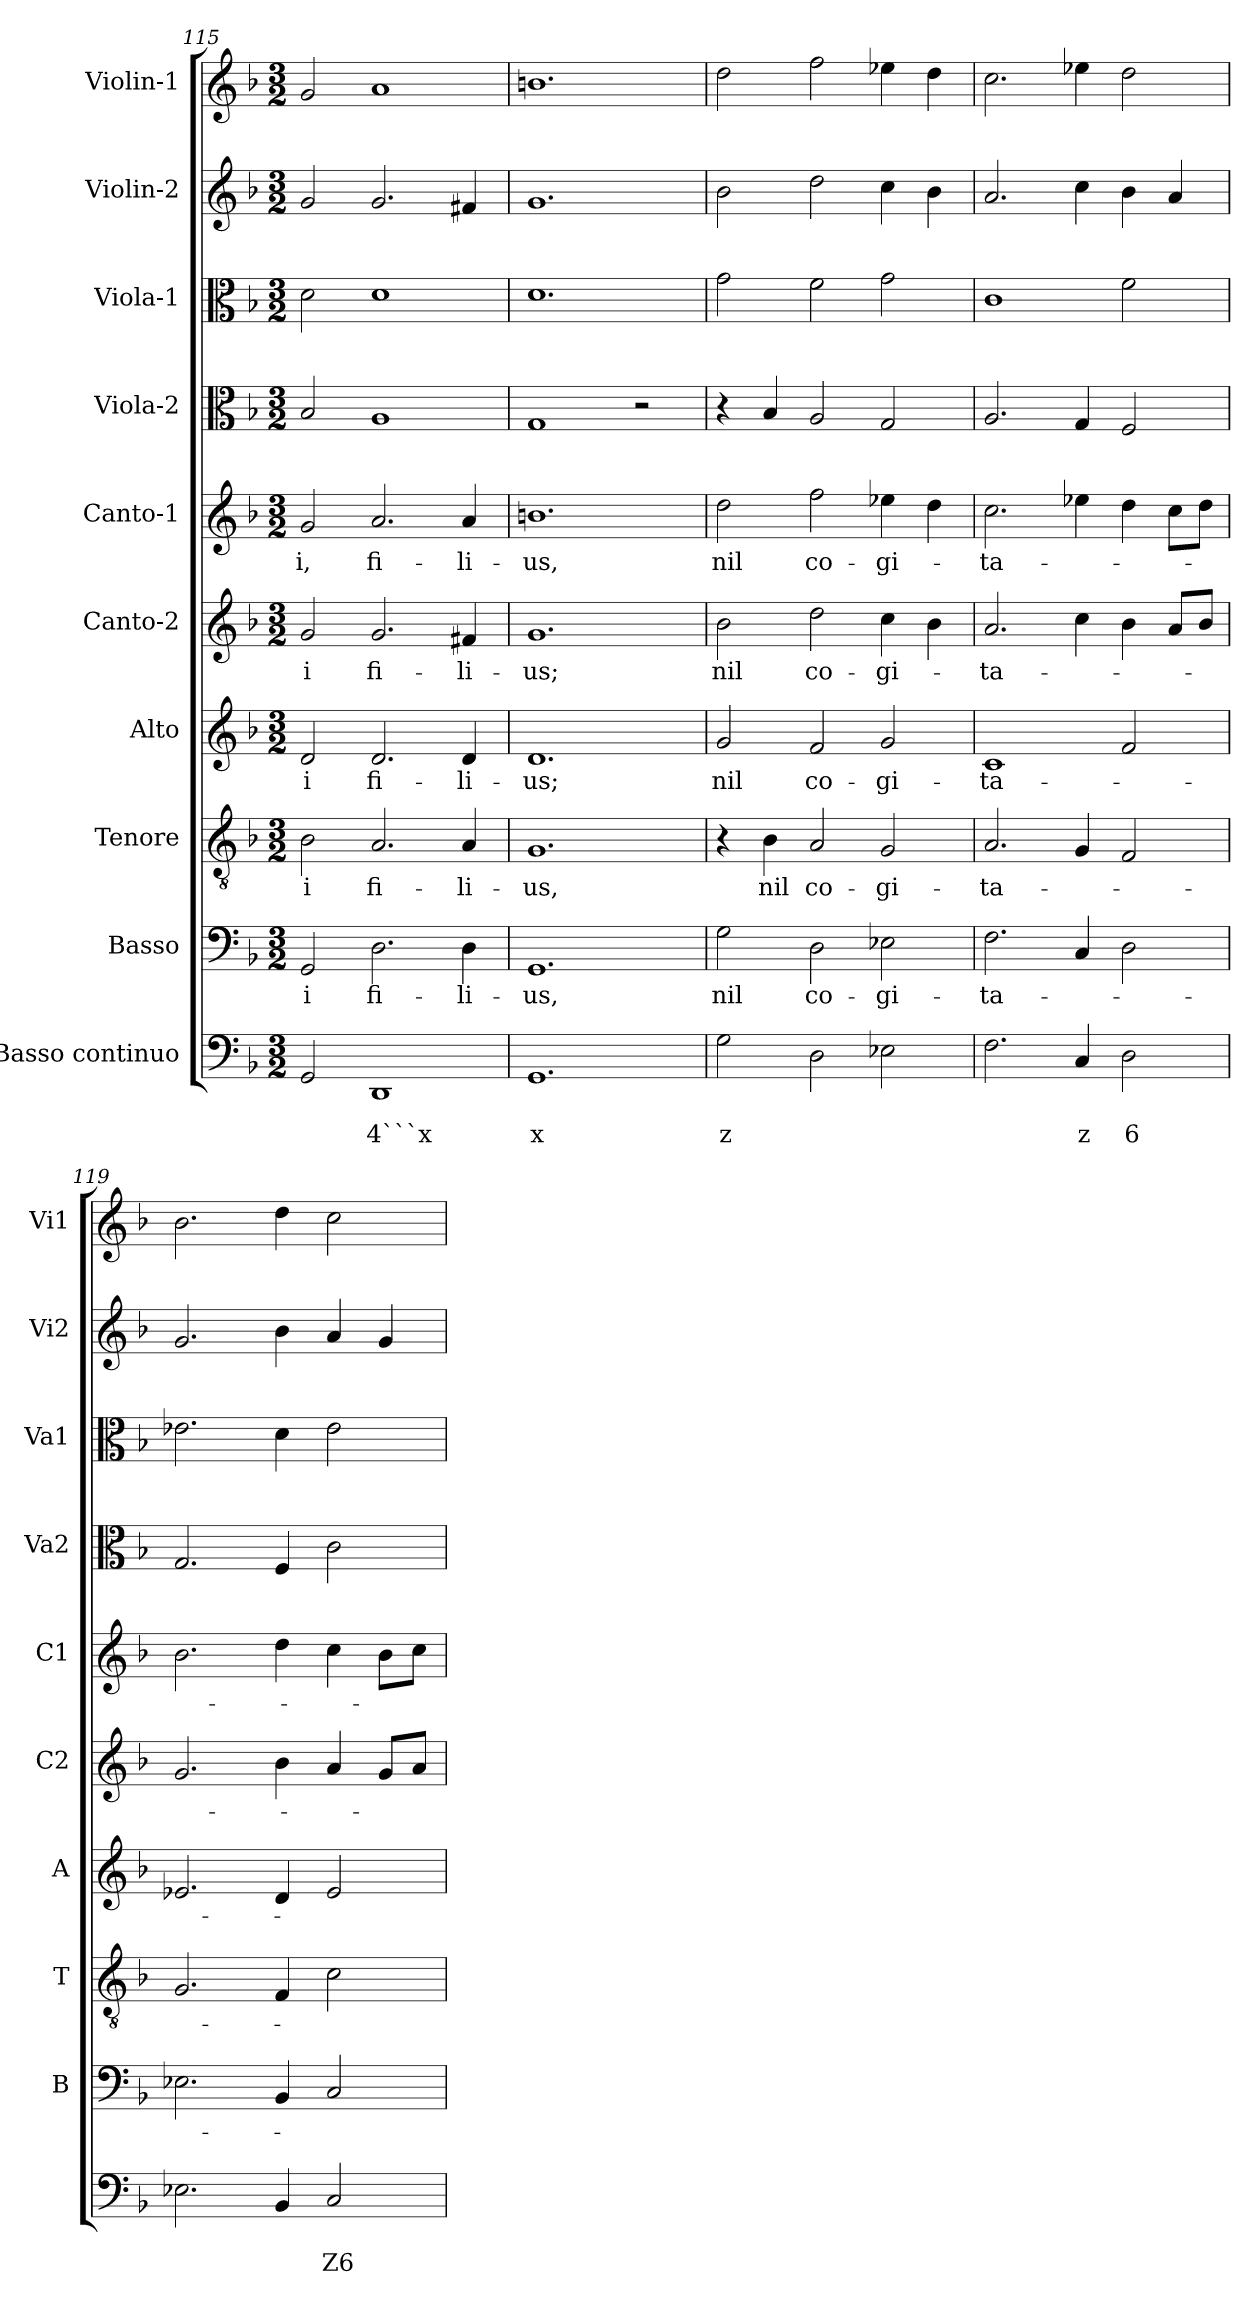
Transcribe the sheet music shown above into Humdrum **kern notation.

**kern	**text	**text	**kern	**text	**kern	**text	**kern	**text	**kern	**text	**kern	**text	**kern	**kern	**kern	**kern
*part10	*part10	*part10	*part9	*part9	*part8	*part8	*part7	*part7	*part6	*part6	*part5	*part5	*part4	*part3	*part2	*part1
*staff10	*staff10	*staff10	*staff9	*staff9	*staff8	*staff8	*staff7	*staff7	*staff6	*staff6	*staff5	*staff5	*staff4	*staff3	*staff2	*staff1
*I"Basso continuo	*	*	*I"Basso	*	*I"Tenore	*	*I"Alto	*	*I"Canto-2	*	*I"Canto-1	*	*I"Viola-2	*I"Viola-1	*I"Violin-2	*I"Violin-1
*	*	*	*I'B	*	*I'T	*	*I'A	*	*I'C2	*	*I'C1	*	*I'Va2	*I'Va1	*I'Vi2	*I'Vi1
*clefF4	*	*	*clefF4	*	*clefGv2	*	*clefG2	*	*clefG2	*	*clefG2	*	*clefC3	*clefC3	*clefG2	*clefG2
*k[b-]	*	*	*k[b-]	*	*k[b-]	*	*k[b-]	*	*k[b-]	*	*k[b-]	*	*k[b-]	*k[b-]	*k[b-]	*k[b-]
*F:	*	*	*F:	*	*F:	*	*F:	*	*F:	*	*F:	*	*F:	*F:	*F:	*F:
*M3/2	*	*	*M3/2	*	*M3/2	*	*M3/2	*	*M3/2	*	*M3/2	*	*M3/2	*M3/2	*M3/2	*M3/2
=115	=115	=115	=115	=115	=115	=115	=115	=115	=115	=115	=115	=115	=115	=115	=115	=115
!	!	!	!	!LO:LY:b	!	!LO:LY:b	!	!LO:LY:b	!	!LO:LY:b	!	!LO:LY:b	!	!	!	!
2GG/	.	.	2GG/	-i	2B-\	-i	2d/	-i	2g/	-i	2g/	-i,	2B-/	2d\	2g/	2g/
!	!	!LO:LY:b	!	!LO:LY:b	!	!LO:LY:b	!	!LO:LY:b	!	!LO:LY:b	!	!LO:LY:b	!	!	!	!
1DD	.	4```x	2.D\	fi-	2.A/	fi-	2.d/	fi-	2.g/	fi-	2.a/	fi-	1A	1d	2.g/	1a
!	!	!	!	!LO:LY:b	!	!LO:LY:b	!	!LO:LY:b	!	!LO:LY:b	!	!LO:LY:b	!	!	!	!
.	.	.	4D\	-li-	4A/	-li-	4d/	-li-	4f#X/	-li-	4a/	-li-	.	.	4f#X/	.
!!LO:PB:g=z
=116	=116	=116	=116	=116	=116	=116	=116	=116	=116	=116	=116	=116	=116	=116	=116	=116
!	!	!LO:LY:b	!	!LO:LY:b	!	!LO:LY:b	!	!LO:LY:b	!	!LO:LY:b	!	!LO:LY:b	!	!	!	!
1.GG	.	x	1.GG	-us,	1.G	-us,	1.d	-us;	1.g	-us;	1.bn	-us,	1G	1.d	1.g	1.bn
.	.	.	.	.	.	.	.	.	.	.	.	.	2r	.	.	.
=117	=117	=117	=117	=117	=117	=117	=117	=117	=117	=117	=117	=117	=117	=117	=117	=117
!	!	!LO:LY:b	!	!LO:LY:b	!	!	!	!LO:LY:b	!	!LO:LY:b	!	!LO:LY:b	!	!	!	!
2G\	.	z	2G\	nil	4r	.	2g/	nil	2b-\	nil	2dd\	nil	4r	2g\	2b-\	2dd\
!	!	!	!	!	!	!LO:LY:b	!	!	!	!	!	!	!	!	!	!
.	.	.	.	.	4B-\	nil	.	.	.	.	.	.	4B-/	.	.	.
!	!	!	!	!LO:LY:b	!	!LO:LY:b	!	!LO:LY:b	!	!LO:LY:b	!	!LO:LY:b	!	!	!	!
2D\	.	.	2D\	co-	2A/	co-	2f/	co-	2dd\	co-	2ff\	co-	2A/	2f\	2dd\	2ff\
!	!	!	!	!LO:LY:b	!	!LO:LY:b	!	!LO:LY:b	!	!LO:LY:b	!	!LO:LY:b	!	!	!	!
2E-X\	.	.	2E-X\	-gi-	2G/	-gi-	2g/	-gi-	4cc\	-gi-	4ee-X\	-gi-	2G/	2g\	4cc\	4ee-X\
.	.	.	.	.	.	.	.	.	4b-\	.	4dd\	.	.	.	4b-\	4dd\
=118	=118	=118	=118	=118	=118	=118	=118	=118	=118	=118	=118	=118	=118	=118	=118	=118
!	!	!	!	!LO:LY:b	!	!LO:LY:b	!	!LO:LY:b	!	!LO:LY:b	!	!LO:LY:b	!	!	!	!
2.F\	.	.	2.F\	-ta-	2.A/	-ta-	1c	-ta-	2.a/	-ta-	2.cc\	-ta-	2.A/	1c	2.a/	2.cc\
!	!	!LO:LY:b	!	!	!	!	!	!	!	!	!	!	!	!	!	!
4C/	.	z	4C/	.	4G/	.	.	.	4cc\	.	4ee-X\	.	4G/	.	4cc\	4ee-X\
!	!	!LO:LY:b	!	!	!	!	!	!	!	!	!	!	!	!	!	!
2D\	.	6	2D\	.	2F/	.	2f/	.	4b-\	.	4dd\	.	2F/	2f\	4b-\	2dd\
.	.	.	.	.	.	.	.	.	8a/L	.	8cc\L	.	.	.	4a/	.
.	.	.	.	.	.	.	.	.	8b-/J	.	8dd\J	.	.	.	.	.
=119	=119	=119	=119	=119	=119	=119	=119	=119	=119	=119	=119	=119	=119	=119	=119	=119
2.E-X\	.	.	2.E-X\	.	2.G/	.	2.e-X/	.	2.g/	.	2.b-\	.	2.G/	2.e-X\	2.g/	2.b-\
4BB-/	.	.	4BB-/	.	4F/	.	4d/	.	4b-\	.	4dd\	.	4F/	4d\	4b-\	4dd\
!	!	!LO:LY:b	!	!	!	!	!	!	!	!	!	!	!	!	!	!
2C/	.	Z6	2C/	.	2c\	.	2e-/	.	4a/	.	4cc\	.	2c\	2e-\	4a/	2cc\
.	.	.	.	.	.	.	.	.	8g/L	.	8b-\L	.	.	.	4g/	.
.	.	.	.	.	.	.	.	.	8a/J	.	8cc\J	.	.	.	.	.
=	=	=	=	=	=	=	=	=	=	=	=	=	=	=	=	=
*-	*-	*-	*-	*-	*-	*-	*-	*-	*-	*-	*-	*-	*-	*-	*-	*-
